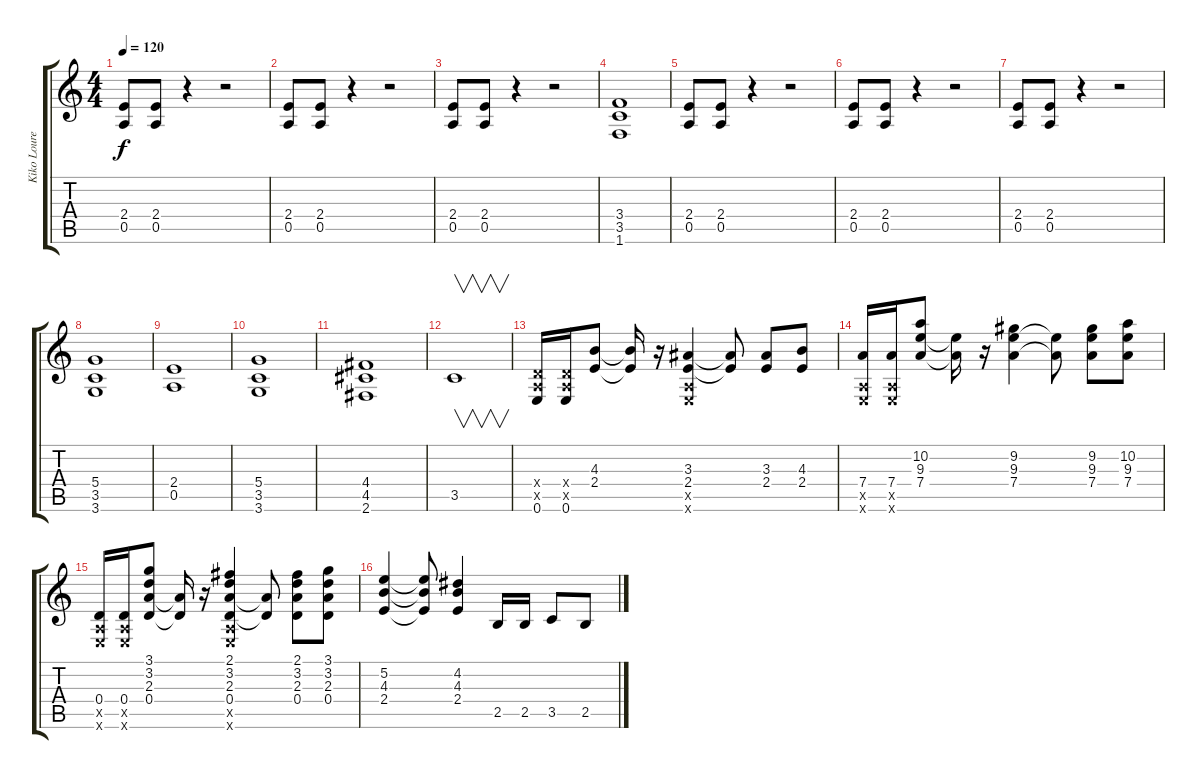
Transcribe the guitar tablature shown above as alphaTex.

\track ("Kiko Loureiro " "Kiko Loure") {instrument distortionguitar}
\staff {score tabs}
\tuning (E4 B3 G3 D3 A2 E2) {hide}
\ts (4 4)
\tempo 120
\clef g2
\ks c
(2.4 0.5).8{dy f instrument distortionguitar} (2.4 0.5).8 r.4 r.2 |
(2.4 0.5).8 (2.4 0.5).8 r.4 r.2 |
(2.4 0.5).8 (2.4 0.5).8 r.4 r.2 |
(3.4 3.5 1.6).1 |
(2.4 0.5).8 (2.4 0.5).8 r.4 r.2 |
(2.4 0.5).8 (2.4 0.5).8 r.4 r.2 |
(2.4 0.5).8 (2.4 0.5).8 r.4 r.2 |
(5.4 3.5 3.6).1 |
(2.4 0.5).1 |
(5.4 3.5 3.6).1 |
(4.4 4.5 2.6).1 |
3.5.1{v} |
(0.4{x} 0.5{x} 0.6).16 (0.4{x} 0.5{x} 0.6).16 (4.3 2.4).8 (4.3{t} 2.4{t}).16 r.16 (3.3 2.4 0.5{x} 0.6{x}).4 (3.3{t} 2.4{t}).8 (3.3 2.4).8 (4.3 2.4).8 |
(7.4 0.5{x} 0.6{x}).16 (7.4 0.5{x} 0.6{x}).16 (10.2 9.3 7.4).8 (9.3{t} 7.4{t}).16 r.16 (9.2 9.3 7.4).4 (9.3{t} 7.4{t}).8 (9.2 9.3 7.4).8 (10.2 9.3 7.4).8 |
(0.4 0.5{x} 0.6{x}).16 (0.4 0.5{x} 0.6{x}).16 (3.1 3.2 2.3 0.4).8 (2.3{t} 0.4{t}).16 r.16 (2.1 3.2 2.3 0.4 0.5{x} 0.6{x}).4 (2.3{t} 0.4{t}).8 (2.1 3.2 2.3 0.4).8 (3.1 3.2 2.3 0.4).8 |
(5.2 4.3 2.4).4 (5.2{t} 4.3{t} 2.4{t}).8 (4.2 4.3 2.4).4 2.5.16 2.5.16 3.5.8 2.5.8
